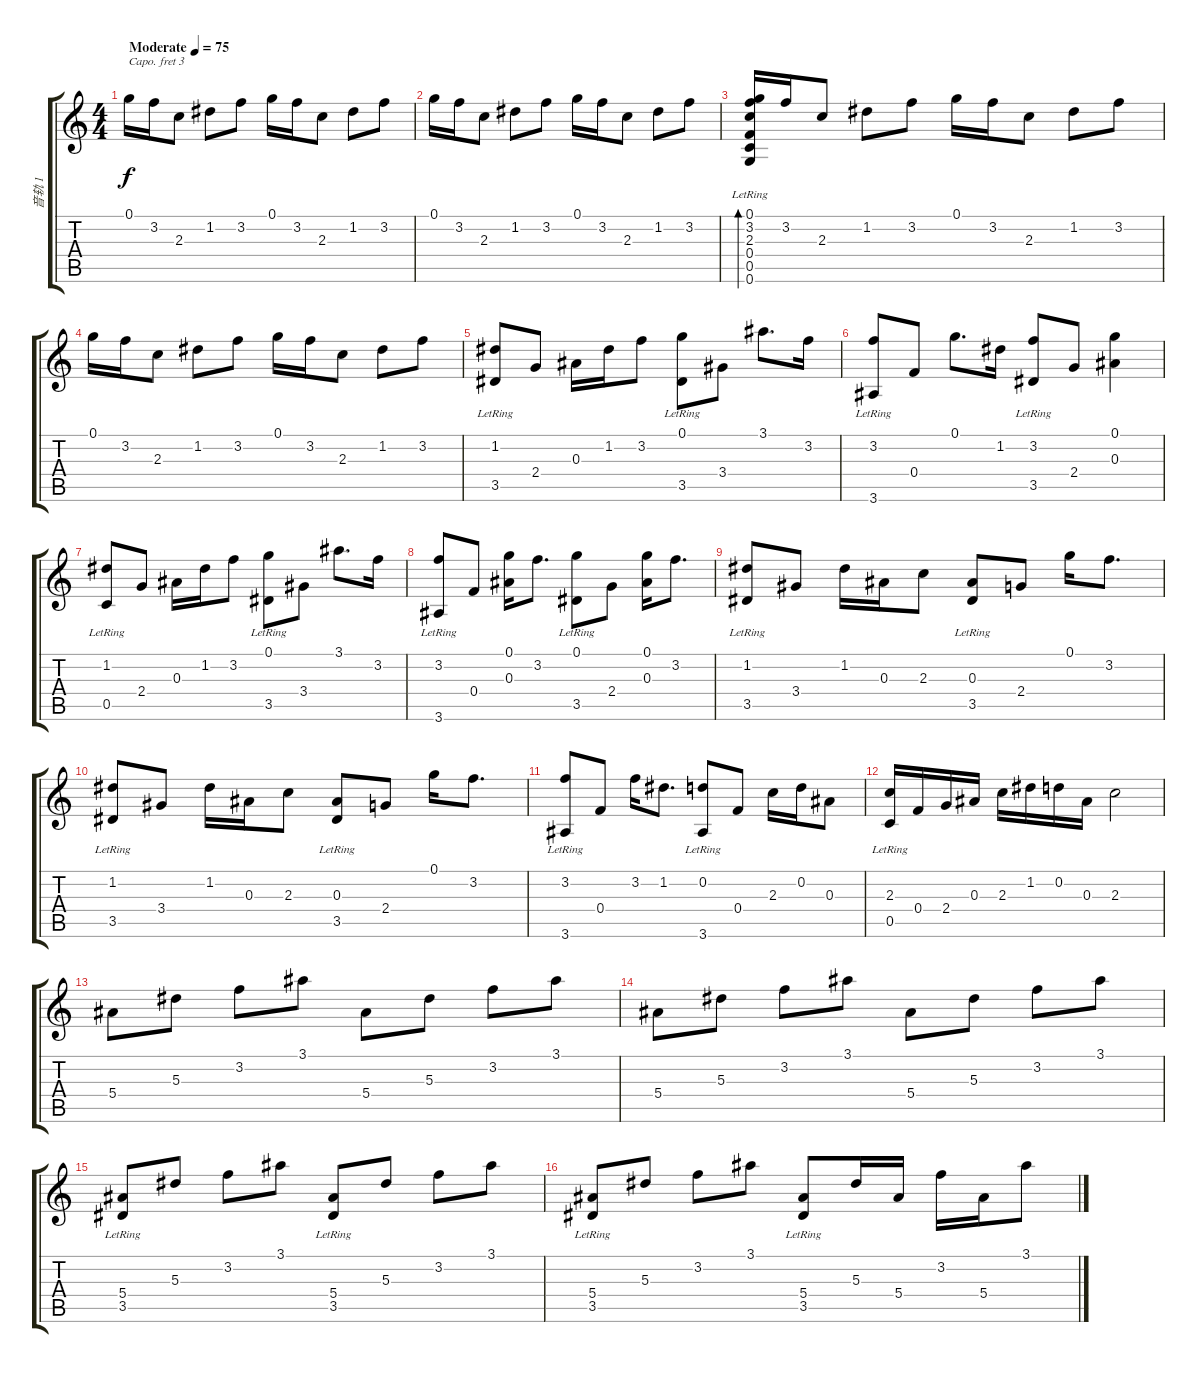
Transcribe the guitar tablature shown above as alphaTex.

\track ("音轨 1" "音轨 1") {instrument acousticguitarnylon}
\staff {score tabs}
\capo 3
\tuning (E4 B3 G3 D3 A2 E2) {hide}
\ts (4 4)
\tempo (75 "Moderate")
\clef g2
\ks c
0.1.16{dy f instrument acousticguitarnylon} 3.2.16 2.3.8 1.2.8 3.2.8 0.1.16 3.2.16 2.3.8 1.2.8 3.2.8 |
0.1.16 3.2.16 2.3.8 1.2.8 3.2.8 0.1.16 3.2.16 2.3.8 1.2.8 3.2.8 |
(0.1{lr} 3.2{lr} 2.3{lr} 0.4{lr} 0.5{lr} 0.6{lr}).16{bd 120} 3.2.16 2.3.8 1.2.8 3.2.8 0.1.16 3.2.16 2.3.8 1.2.8 3.2.8 |
0.1.16 3.2.16 2.3.8 1.2.8 3.2.8 0.1.16 3.2.16 2.3.8 1.2.8 3.2.8 |
(1.2 3.5{lr}).8 2.4.8 0.3.16 1.2.16 3.2.8 (0.1 3.5{lr}).8 3.4.8 3.1.8{d} 3.2.16 |
(3.2 3.6{lr}).8 0.4.8 0.1.8{d} 1.2.16 (3.2 3.5{lr}).8 2.4.8 (0.1 0.3).4 |
(1.2 0.5{lr}).8 2.4.8 0.3.16 1.2.16 3.2.8 (0.1 3.5{lr}).8 3.4.8 3.1.8{d} 3.2.16 |
(3.2 3.6{lr}).8 0.4.8 (0.1 0.3).16 3.2.8{d} (0.1 3.5{lr}).8 2.4.8 (0.1 0.3).16 3.2.8{d} |
(1.2 3.5{lr}).8 3.4.8 1.2.16 0.3.16 2.3.8 (0.3 3.5{lr}).8 2.4.8 0.1.16 3.2.8{d} |
(1.2 3.5{lr}).8 3.4.8 1.2.16 0.3.16 2.3.8 (0.3 3.5{lr}).8 2.4.8 0.1.16 3.2.8{d} |
(3.2 3.6{lr}).8 0.4.8 3.2.16 1.2.8{d} (0.2 3.6{lr}).8 0.4.8 2.3.16 0.2.16 0.3.8 |
(2.3 0.5{lr}).16 0.4.16 2.4.16 0.3.16 2.3.16 1.2.16 0.2.16 0.3.16 2.3.2 |
5.4.8 5.3.8 3.2.8 3.1.8 5.4.8 5.3.8 3.2.8 3.1.8 |
5.4.8 5.3.8 3.2.8 3.1.8 5.4.8 5.3.8 3.2.8 3.1.8 |
(5.4 3.5{lr}).8 5.3.8 3.2.8 3.1.8 (5.4 3.5{lr}).8 5.3.8 3.2.8 3.1.8 |
(5.4 3.5{lr}).8 5.3.8 3.2.8 3.1.8 (5.4 3.5{lr}).8 5.3.16 5.4.16 3.2.16 5.4.16 3.1.8
